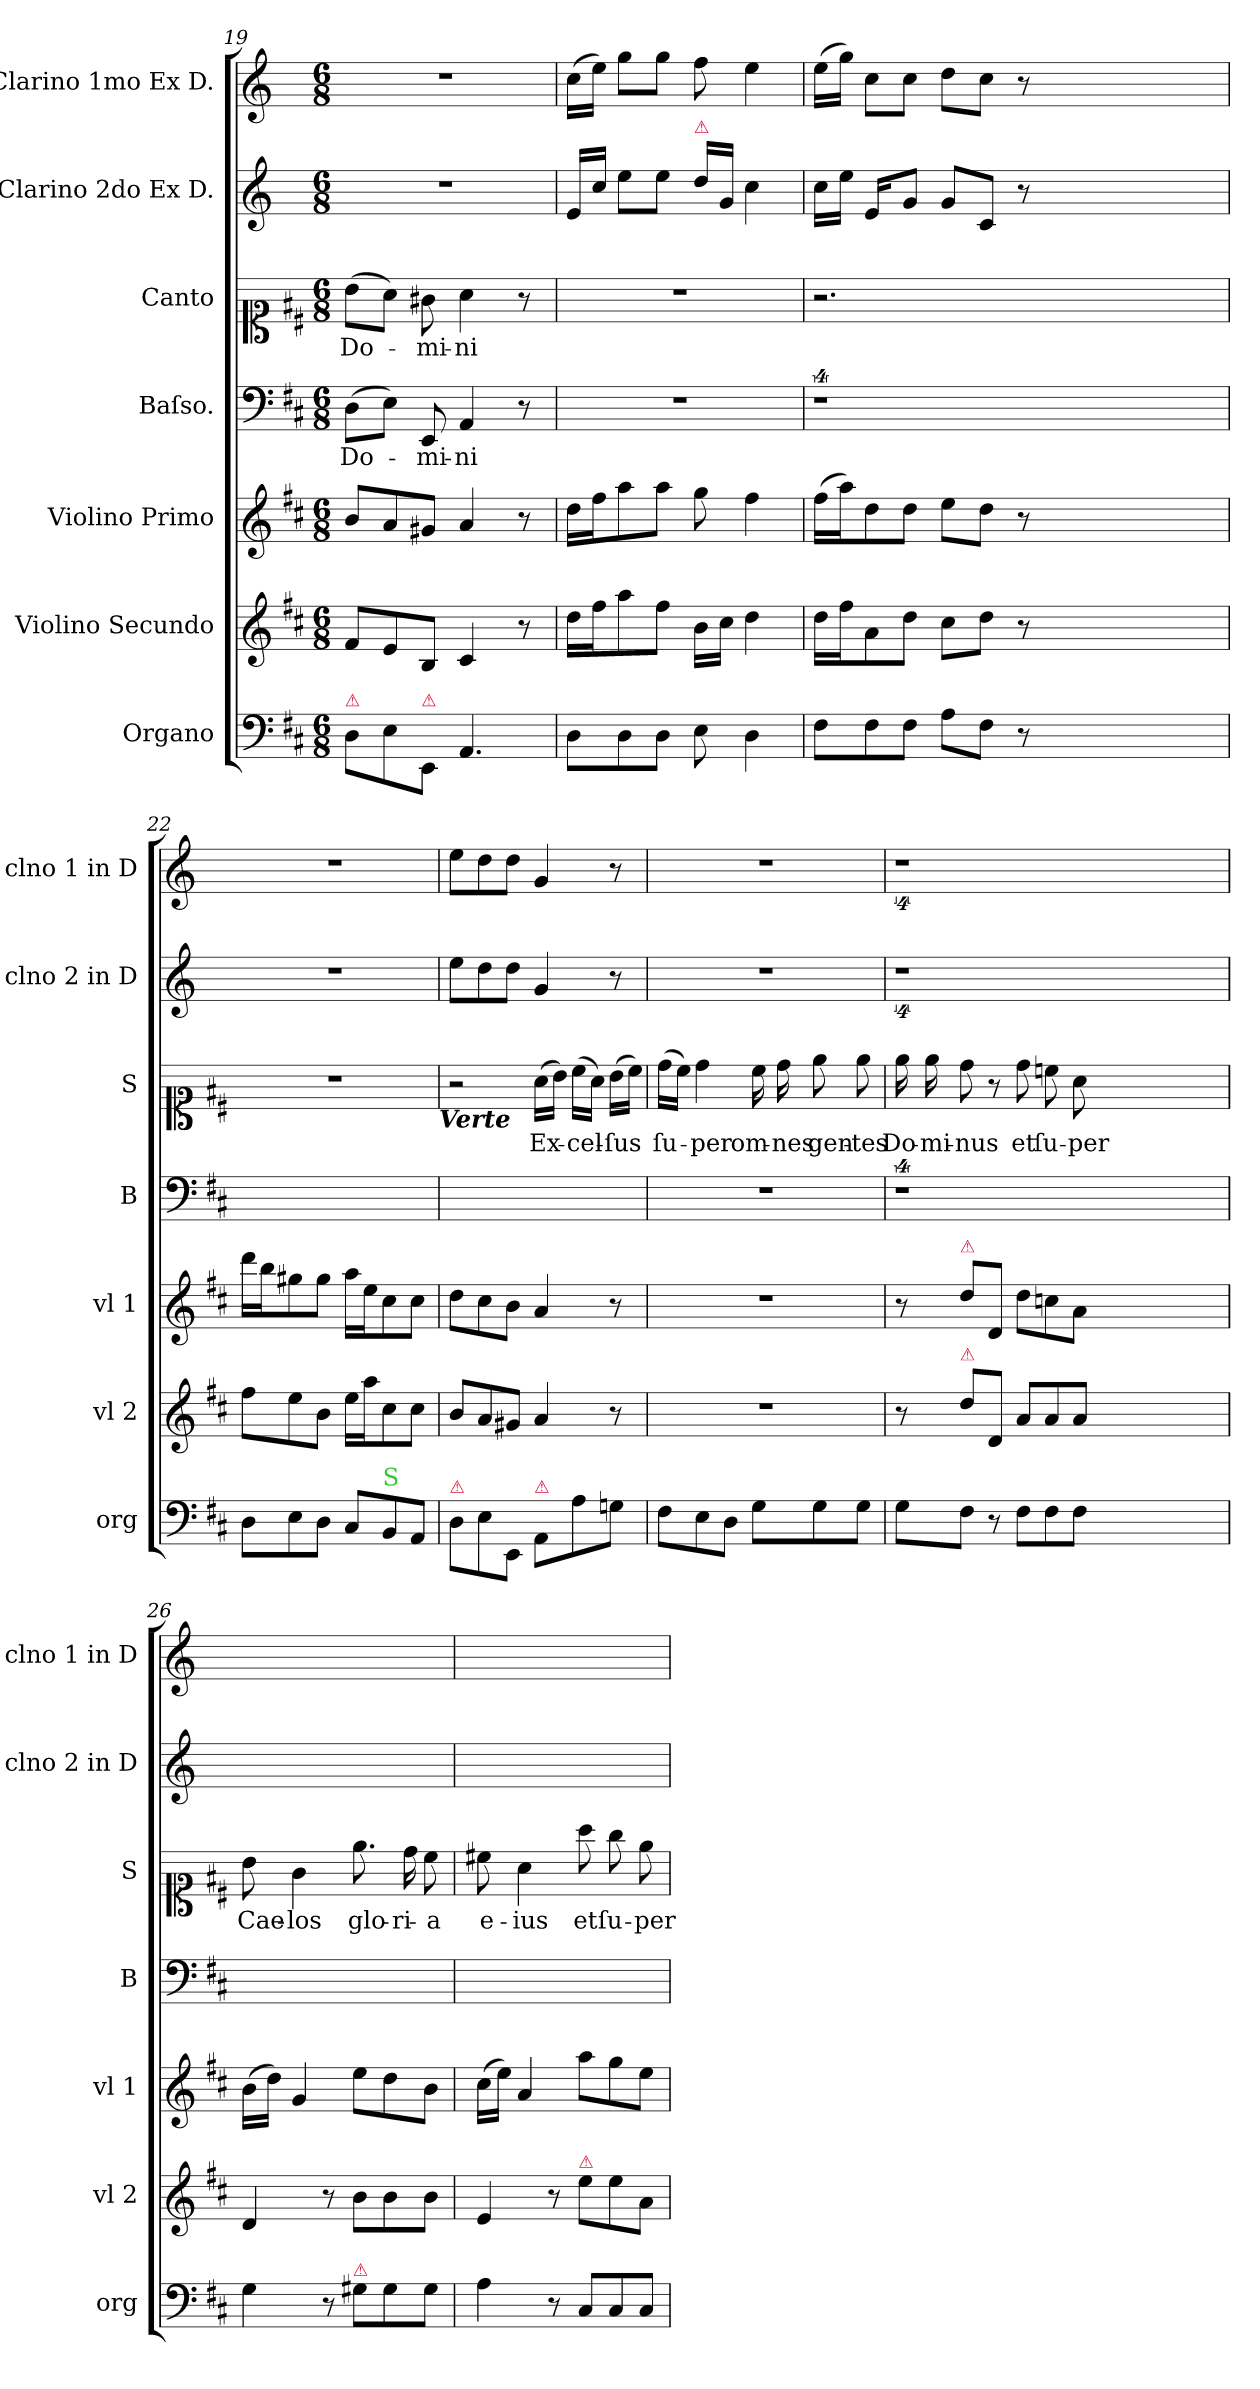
**kern	**kern	**kern	**kern	**text	**kern	**text	**kern	**kern
*part7	*part6	*part5	*part4	*part4	*part3	*part3	*part2	*part1
*staff7	*staff6	*staff5	*staff4	*staff4	*staff3	*staff3	*staff2	*staff1
*I"Organo	*I"Violino Secundo	*I"Violino Primo	*I"Baſso.	*	*I"Canto	*	*I"Clarino 2do Ex D.	*I"Clarino 1mo Ex D.
*I'org	*I'vl 2	*I'vl 1	*I'B	*	*I'S	*	*I'clno 2 in D	*I'clno 1 in D
*clefF4	*clefG2	*clefG2	*clefF4	*	*clefC1	*	*clefG2	*clefG2
*	*	*	*	*	*	*	*ITrd-1c-2	*ITrd-1c-2
*k[f#c#]	*k[f#c#]	*k[f#c#]	*k[f#c#]	*	*k[f#c#]	*	*k[f#c#]	*k[f#c#]
*M6/8	*M6/8	*M6/8	*M6/8	*	*M6/8	*	*M6/8	*M6/8
=19	=19	=19	=19	=19	=19	=19	=19	=19
!LO:TX:a:color=crimson:t=⚠	!	!	!	!	!	!	!	!
8D\L	8f#/L	8b/L	(>8D\L	Do-	(>8b\L	Do-	2.r	2.r
8E\	8e/	8a/	8E\J)	.	8a\J)	.	.	.
!LO:TX:a:color=crimson:t=⚠	!	!	!	!	!	!	!	!
8EE/J	8B/J	8g#X/J	8EE/	-mi-	8g#X\	-mi-	.	.
4.AA/	4c#/	4a/	4AA/	-ni	4a\	-ni	.	.
.	8r	8r	8r	.	8r	.	.	.
=20	=20	=20	=20	=20	=20	=20	=20	=20
8D\L	16dd\LL	16dd\LL	2.r	.	2.r	.	16f#/LL	(>16dd\LL
.	16ff#\J	16ff#\J	.	.	.	.	16dd/JJ	16ff#\JJ)
8D\	8aa\	8aa\	.	.	.	.	8ff#\L	8aa\L
8D\J	8ff#\J	8aa\J	.	.	.	.	8ff#\J	8aa\J
!	!	!	!	!	!	!	!LO:TX:a:color=crimson:t=⚠	!
8E\	16b\LL	8gg\	.	.	.	.	16ee\LL	8gg\
.	16cc#\JJ	.	.	.	.	.	16a/JJ	.
4D\	4dd\	4ff#\	.	.	.	.	4dd\	4ff#\
=21	=21	=21	=21	=21	=21	=21	=21	=21
8F#\L	16dd\LL	(>16ff#\LL	4%9r	.	2.r	.	16dd\LL	(>16ff#\LL
.	16ff#\J	16aa\J)	.	.	.	.	16ff#\JJ	16aa\JJ)
!	!	!	!	!	!	!	!LO:N:vis=16	!
8F#\	8a\	8dd\	.	.	.	.	8f#/KL	8dd\L
8F#\J	8dd\J	8dd\J	.	.	.	.	8a/J	8dd\J
8A\L	8cc#\L	8ee\L	.	.	.	.	8a/L	8ee\L
8F#\J	8dd\J	8dd\J	.	.	.	.	8d/J	8dd\J
8r	8r	8r	.	.	.	.	8r	8r
1.ryy	1.ryy	1.ryy	.	.	1.ryy	.	1.ryy	1.ryy
=22	=22	=22	=22	=22	=22	=22	=22	=22
8D\L	8ff#\L	16ddd\LL	2.ryy	.	2.r	.	2.r	2.r
.	.	16bb\J	.	.	.	.	.	.
8E\	8ee\	8gg#X\	.	.	.	.	.	.
8D\J	8b\J	8gg#\J	.	.	.	.	.	.
8C#/L	16ee\LL	16aa\LL	.	.	.	.	.	.
.	16aa\J	16ee\J	.	.	.	.	.	.
!LO:TX:a:color=limegreen:t=S	!	!	!	!	!	!	!	!
8BB/	8cc#\	8cc#\	.	.	.	.	.	.
8AA/J	8cc#\J	8cc#\J	.	.	.	.	.	.
!	!	!	!	!	!LO:TX:b:Bi:t=Verte	!	!	!
=23	=23	=23	=23	=23	=23	=23	=23	=23
!LO:TX:a:color=crimson:t=⚠	!	!	!	!	!	!	!	!
!	!	!	!	!	!LO:N:vis=2	!	!	!
8D\L	8b/L	8dd\L	2.ryy	.	4.r	.	8ff#\L	8ff#\L
8E\	8a/	8cc#\	.	.	.	.	8ee\	8ee\
8EE/J	8g#X/J	8b\J	.	.	.	.	8ee\J	8ee\J
!LO:TX:a:color=crimson:t=⚠	!	!	!	!	!	!	!	!
8AA/L	4a/	4a/	.	.	(>16a\LL	Ex-	4a/	4a/
.	.	.	.	.	16b\JJ)	.	.	.
8A\	.	.	.	.	(>16cc#\LL	-cel-	.	.
.	.	.	.	.	16a\JJ)	.	.	.
8Gn\J	8r	8r	.	.	(>16b\LL	-ſus	8r	8r
.	.	.	.	.	16cc#\JJ)	.	.	.
=24	=24	=24	=24	=24	=24	=24	=24	=24
8F#\L	2.r	2.r	2.r	.	(>16dd\LL	ſu-	2.r	2.r
.	.	.	.	.	16cc#\JJ)	.	.	.
8E\	.	.	.	.	4dd\	-per	.	.
8D\J	.	.	.	.	.	.	.	.
8G\L	.	.	.	.	16cc#\	om-	.	.
.	.	.	.	.	16dd\	-nes	.	.
8G\	.	.	.	.	8ee\	gen-	.	.
8G\J	.	.	.	.	8ee\	-tes	.	.
=25	=25	=25	=25	=25	=25	=25	=25	=25
8G\L	8r	8r	4%9r	.	16ee\	Do-	4%9r	4%9r
.	.	.	.	.	16ee\	-mi-	.	.
!	!	!LO:TX:a:color=crimson:t=⚠	!	!	!	!	!	!
!	!LO:TX:a:color=crimson:t=⚠	!	!	!	!	!	!	!
8F#\J	8dd\L	8dd\L	.	.	8dd\	-nus	.	.
8r	8d/J	8d/J	.	.	8r	.	.	.
8F#\L	8a/L	8dd\L	.	.	8dd\	et	.	.
8F#\	8a/	8ccn\	.	.	8ccn\	ſu-	.	.
8F#\J	8a/J	8a\J	.	.	8a\	-per	.	.
1.ryy	1.ryy	1.ryy	.	.	1.ryy	.	.	.
=26	=26	=26	=26	=26	=26	=26	=26	=26
4G\	4d/	(>16b\LL	2.ryy	.	8b\	Cae-	2.ryy	2.ryy
.	.	16dd\JJ)	.	.	.	.	.	.
.	.	4g/	.	.	4g\	-los	.	.
8r	8r	.	.	.	.	.	.	.
!LO:TX:a:color=crimson:t=⚠	!	!	!	!	!	!	!	!
8G#X\L	8b\L	8ee\L	.	.	8.ee\	glo-	.	.
8G#\	8b\	8dd\	.	.	.	.	.	.
.	.	.	.	.	16dd\	-ri-	.	.
8G#\J	8b\J	8b\J	.	.	8cc#\	-a	.	.
=27	=27	=27	=27	=27	=27	=27	=27	=27
4A\	4e/	(>16cc#\LL	2.ryy	.	8cc#X\	e-	2.ryy	2.ryy
.	.	16ee\JJ)	.	.	.	.	.	.
.	.	4a/	.	.	4a\	-ius	.	.
8r	8r	.	.	.	.	.	.	.
!	!LO:TX:a:color=crimson:t=⚠	!	!	!	!	!	!	!
8C#/L	8ee\L	8aa\L	.	.	8aa\	et	.	.
8C#/	8ee\	8gg\	.	.	8gg\	ſu-	.	.
8C#/J	8a/J	8ee\J	.	.	8ee\	-per	.	.
=	=	=	=	=	=	=	=	=
*-	*-	*-	*-	*-	*-	*-	*-	*-
